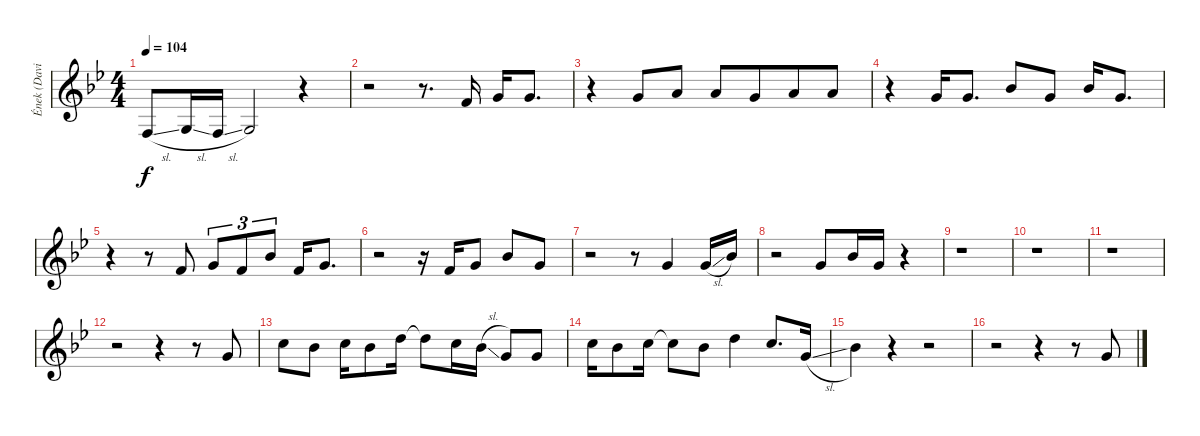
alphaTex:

\track ("Ének (David Coverdale)" "Ének (Davi") {instrument baritonesax}
\staff {score}
\tuning (E4 B3 G3 D3 A2 E2) {hide}
\ts (4 4)
\tempo 104
\clef g2
\ks bb
3.4{sl}.8{dy f} 5.4{sl}.16 3.4{sl}.16 5.4.2 r.4 |
r.2 r.8{d} 1.1.16 3.1.16 3.1.8{d} |
r.4 3.1.8 5.1.8 5.1.8 3.1.8{beam merge} 5.1.8 5.1.8 |
r.4 3.1.16 3.1.8{d} 6.1.8 3.1.8 6.1.16 3.1.8{d} |
r.4 r.8 1.1.8 3.1.8{tu (3 2)} 1.1.8{tu (3 2)} 6.1.8{tu (3 2)} 1.1.16 3.1.8{d} |
r.2 r.16 1.1.16 3.1.8 6.1.8 3.1.8 |
r.2 r.8 3.1.4 3.1{sl}.16 6.1.16 |
r.2 3.1.8 6.1.16 3.1.16 r.4 |
r.1 |
r.1 |
r.1 |
r.2 r.4 r.8 3.1.8 |
8.1.8 6.1.8 8.1.16 6.1.8 10.1.16 10.1{t}.8 8.1.16 6.1{sl}.16 3.1.8 3.1.8 |
8.1.16 6.1.8 8.1.16 8.1{t}.8 6.1.8 10.1.4 8.1.8{d} 3.1{sl}.16 |
6.1.4 r.4 r.2 |
r.2 r.4 r.8 3.1.8
